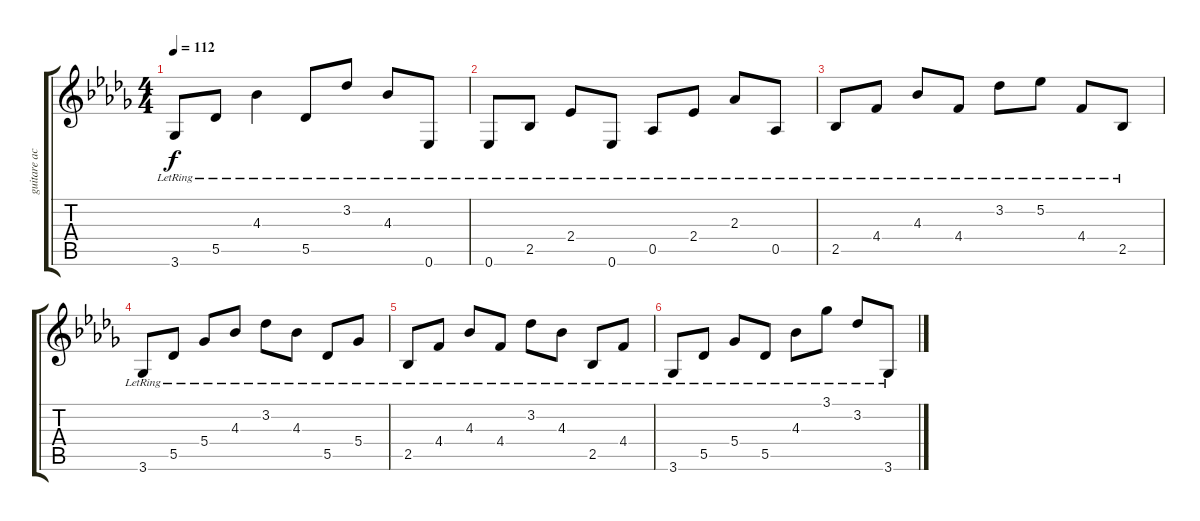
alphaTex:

\track ("guitare acoustique" "guitare ac") {instrument acousticguitarsteel}
\staff {score tabs}
\tuning (Eb4 Bb3 Gb3 Db3 Ab2 Eb2) {hide}
\ts (4 4)
\tempo 112
\clef g2
\ks bbminor
3.6{lr}.8{dy f} 5.5{lr}.8 4.3{lr}.4 5.5{lr}.8 3.2{lr}.8 4.3{lr}.8 0.6{lr}.8 |
0.6{lr}.8 2.5{lr}.8 2.4{lr}.8 0.6{lr}.8 0.5{lr}.8 2.4{lr}.8 2.3{lr}.8 0.5{lr}.8 |
2.5{lr}.8 4.4{lr}.8 4.3{lr}.8 4.4{lr}.8 3.2{lr}.8 5.2{lr}.8 4.4{lr}.8 2.5{lr}.8 |
3.6{lr}.8 5.5{lr}.8 5.4{lr}.8 4.3{lr}.8 3.2{lr}.8 4.3{lr}.8 5.5{lr}.8 5.4{lr}.8 |
2.5{lr}.8 4.4{lr}.8 4.3{lr}.8 4.4{lr}.8 3.2{lr}.8 4.3{lr}.8 2.5{lr}.8 4.4{lr}.8 |
3.6{lr}.8 5.5{lr}.8 5.4{lr}.8 5.5{lr}.8 4.3{lr}.8 3.1{lr}.8 3.2{lr}.8 3.6{lr}.8
